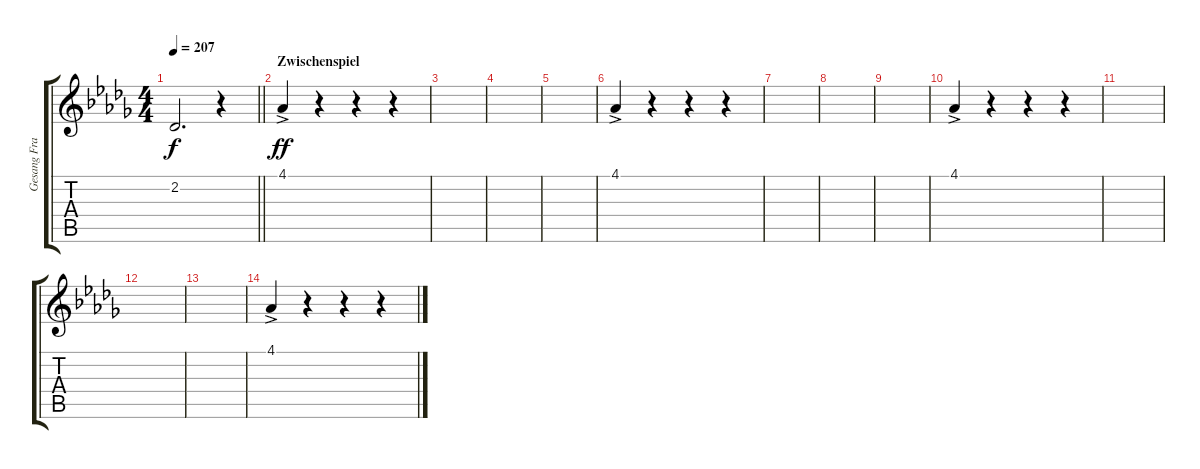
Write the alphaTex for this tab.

\track ("Gesang Frau " "Gesang Fra") {instrument vibraphone}
\staff {score tabs}
\tuning (E4 B3 G3 D3 A2 E2) {hide}
\ts (4 4)
\tempo 207
\clef g2
\barLineRight lightlight
\ks bbminor
2.2{t}.2{d dy f} r.4 |
\section ("" "Zwischenspiel")
4.1{ac}.4{dy ff} r.4 r.4 r.4 |
|
|
|
4.1{ac}.4 r.4 r.4 r.4 |
|
|
|
4.1{ac}.4 r.4 r.4 r.4 |
|
|
|
4.1{ac}.4 r.4 r.4 r.4
